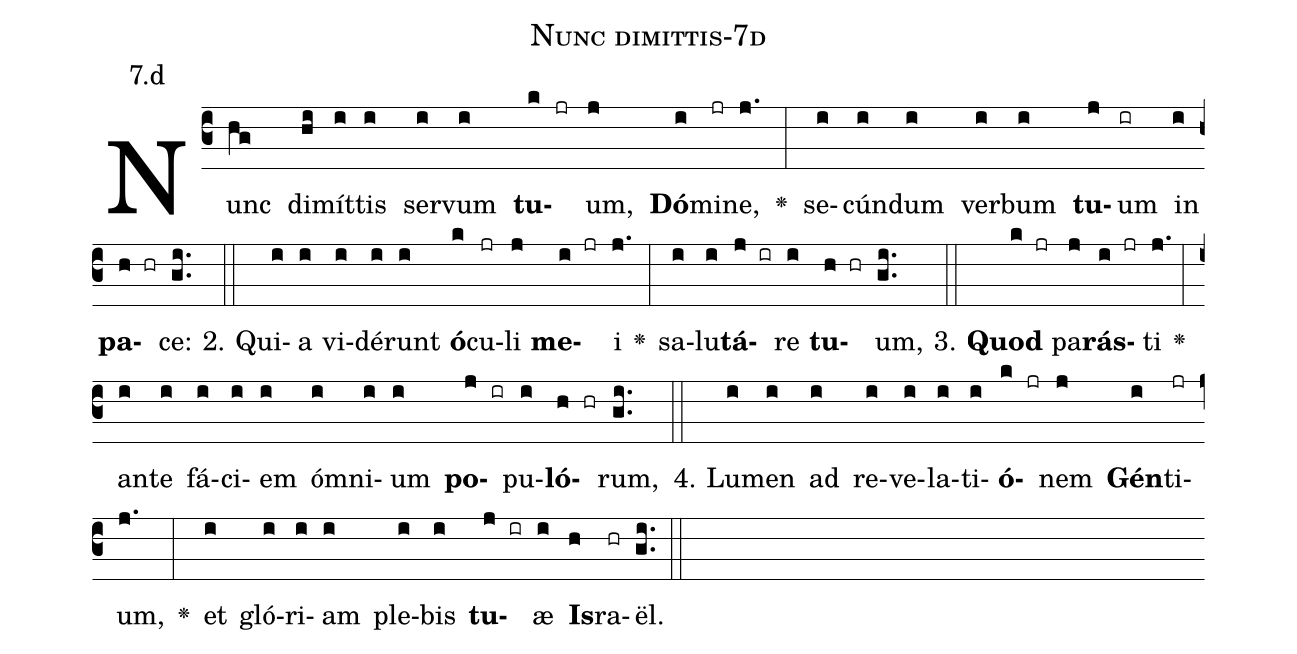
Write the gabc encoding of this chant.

name: Nunc dimittis-7d;
annotation: 7.d;
%%
(c3)Nunc(hg) di(hi)mít(i)tis(i) ser(i)vum(i) <b>tu</b>(k jr)um,(j) <b>Dó</b>(i)mi(jr)ne,(j.) <v>\greheightstar</v>(:) se(i)cún(i)dum(i) ver(i)bum(i) <b>tu</b>(j)um(ir) in(i) <b>pa</b>(h hr)ce:(gi..) (::)
2. Qui(i)a(i) vi(i)dé(i)runt(i) <b>ó</b>(k)cu(jr)li(j) <b>me</b>(i jr)i(j.) <v>\greheightstar</v>(:) sa(i)lu(i)<b>tá</b>(j ir)re(i) <b>tu</b>(h hr)um,(gi..) (::)
3. <b>Quod</b>(k jr) pa(j)<b>rás</b>(i jr)ti(j.) <v>\greheightstar</v>(:) an(i)te(i) fá(i)ci(i)em(i) óm(i)ni(i)um(i) <b>po</b>(j ir)pu(i)<b>ló</b>(h hr)rum,(gi..) (::)
4. Lu(i)men(i) ad(i) re(i)ve(i)la(i)ti(i)<b>ó</b>(k jr)nem(j) <b>Gén</b>(i)ti(jr)um,(j.) <v>\greheightstar</v>(:) et(i) gló(i)ri(i)am(i) ple(i)bis(i) <b>tu</b>(j ir)æ(i) <b>Is</b>(h)ra(hr)ël.(gi..) (::)
